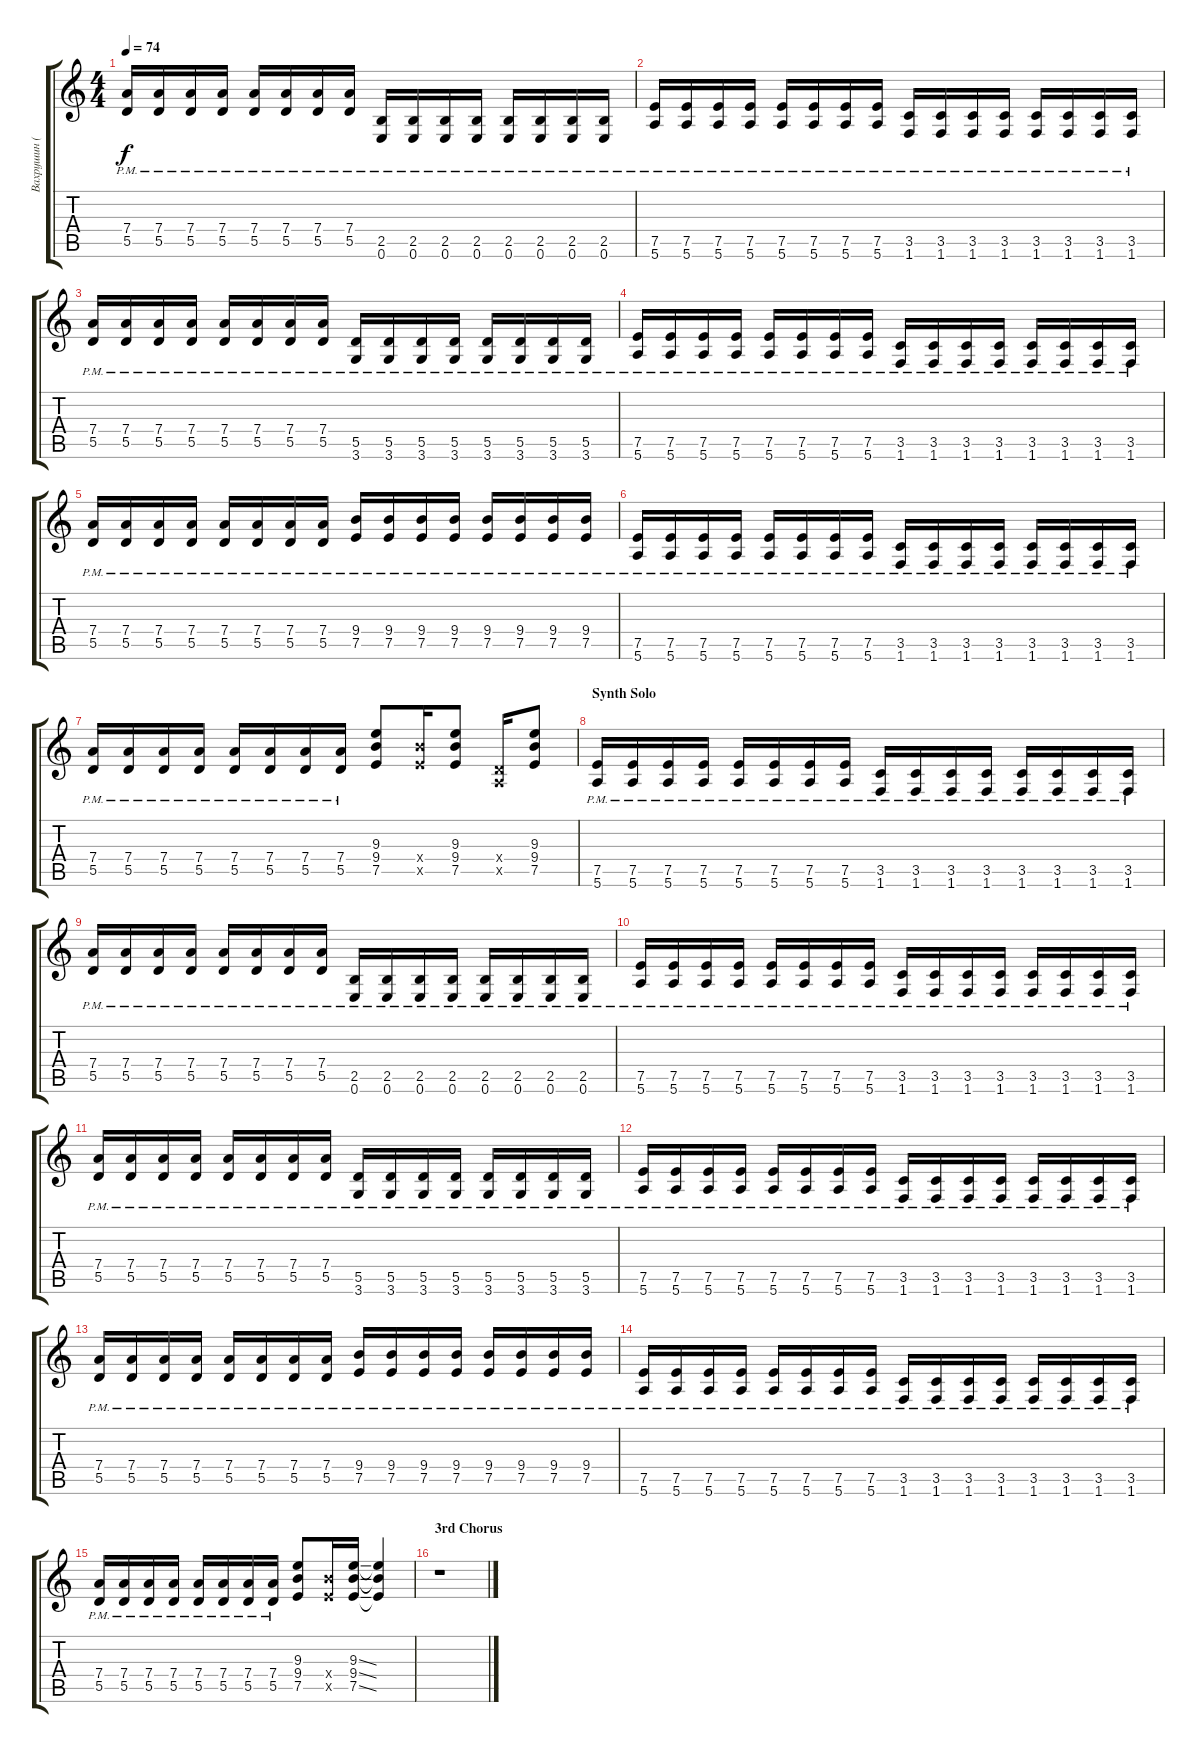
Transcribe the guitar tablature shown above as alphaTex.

\track ("Вахрушин (Overdub)" "Вахрушин (") {instrument overdrivenguitar}
\staff {score tabs}
\tuning (E4 B3 G3 D3 A2 E2) {hide}
\ts (4 4)
\tempo 74
\clef g2
\ks c
(7.4{pm} 5.5{pm}).16{dy f} (7.4{pm} 5.5{pm}).16 (7.4{pm} 5.5{pm}).16 (7.4{pm} 5.5{pm}).16 (7.4{pm} 5.5{pm}).16 (7.4{pm} 5.5{pm}).16 (7.4{pm} 5.5{pm}).16 (7.4{pm} 5.5{pm}).16 (2.5{pm} 0.6{pm}).16 (2.5{pm} 0.6{pm}).16 (2.5{pm} 0.6{pm}).16 (2.5{pm} 0.6{pm}).16 (2.5{pm} 0.6{pm}).16 (2.5{pm} 0.6{pm}).16 (2.5{pm} 0.6{pm}).16 (2.5{pm} 0.6{pm}).16 |
(7.5{pm} 5.6{pm}).16 (7.5{pm} 5.6{pm}).16 (7.5{pm} 5.6{pm}).16 (7.5{pm} 5.6{pm}).16 (7.5{pm} 5.6{pm}).16 (7.5{pm} 5.6{pm}).16 (7.5{pm} 5.6{pm}).16 (7.5{pm} 5.6{pm}).16 (3.5{pm} 1.6{pm}).16 (3.5{pm} 1.6{pm}).16 (3.5{pm} 1.6{pm}).16 (3.5{pm} 1.6{pm}).16 (3.5{pm} 1.6{pm}).16 (3.5{pm} 1.6{pm}).16 (3.5{pm} 1.6{pm}).16 (3.5{pm} 1.6{pm}).16 |
(7.4{pm} 5.5{pm}).16 (7.4{pm} 5.5{pm}).16 (7.4{pm} 5.5{pm}).16 (7.4{pm} 5.5{pm}).16 (7.4{pm} 5.5{pm}).16 (7.4{pm} 5.5{pm}).16 (7.4{pm} 5.5{pm}).16 (7.4{pm} 5.5{pm}).16 (5.5{pm} 3.6{pm}).16 (5.5{pm} 3.6{pm}).16 (5.5{pm} 3.6{pm}).16 (5.5{pm} 3.6{pm}).16 (5.5{pm} 3.6{pm}).16 (5.5{pm} 3.6{pm}).16 (5.5{pm} 3.6{pm}).16 (5.5{pm} 3.6{pm}).16 |
(7.5{pm} 5.6{pm}).16 (7.5{pm} 5.6{pm}).16 (7.5{pm} 5.6{pm}).16 (7.5{pm} 5.6{pm}).16 (7.5{pm} 5.6{pm}).16 (7.5{pm} 5.6{pm}).16 (7.5{pm} 5.6{pm}).16 (7.5{pm} 5.6{pm}).16 (3.5{pm} 1.6{pm}).16 (3.5{pm} 1.6{pm}).16 (3.5{pm} 1.6{pm}).16 (3.5{pm} 1.6{pm}).16 (3.5{pm} 1.6{pm}).16 (3.5{pm} 1.6{pm}).16 (3.5{pm} 1.6{pm}).16 (3.5{pm} 1.6{pm}).16 |
(7.4{pm} 5.5{pm}).16 (7.4{pm} 5.5{pm}).16 (7.4{pm} 5.5{pm}).16 (7.4{pm} 5.5{pm}).16 (7.4{pm} 5.5{pm}).16 (7.4{pm} 5.5{pm}).16 (7.4{pm} 5.5{pm}).16 (7.4{pm} 5.5{pm}).16 (9.4{pm} 7.5{pm}).16 (9.4{pm} 7.5{pm}).16 (9.4{pm} 7.5{pm}).16 (9.4{pm} 7.5{pm}).16 (9.4{pm} 7.5{pm}).16 (9.4{pm} 7.5{pm}).16 (9.4{pm} 7.5{pm}).16 (9.4{pm} 7.5{pm}).16 |
(7.5{pm} 5.6{pm}).16 (7.5{pm} 5.6{pm}).16 (7.5{pm} 5.6{pm}).16 (7.5{pm} 5.6{pm}).16 (7.5{pm} 5.6{pm}).16 (7.5{pm} 5.6{pm}).16 (7.5{pm} 5.6{pm}).16 (7.5{pm} 5.6{pm}).16 (3.5{pm} 1.6{pm}).16 (3.5{pm} 1.6{pm}).16 (3.5{pm} 1.6{pm}).16 (3.5{pm} 1.6{pm}).16 (3.5{pm} 1.6{pm}).16 (3.5{pm} 1.6{pm}).16 (3.5{pm} 1.6{pm}).16 (3.5{pm} 1.6{pm}).16 |
(7.4{pm} 5.5{pm}).16 (7.4{pm} 5.5{pm}).16 (7.4{pm} 5.5{pm}).16 (7.4{pm} 5.5{pm}).16 (7.4{pm} 5.5{pm}).16 (7.4{pm} 5.5{pm}).16 (7.4{pm} 5.5{pm}).16 (7.4{pm} 5.5{pm}).16 (9.3 9.4 7.5).8 (9.4{x} 7.5{x}).16 (9.3 9.4 7.5).8 (0.4{x} 0.5{x}).16 (9.3 9.4 7.5).8 |
\section ("" "Synth Solo")
(7.5{pm} 5.6{pm}).16 (7.5{pm} 5.6{pm}).16 (7.5{pm} 5.6{pm}).16 (7.5{pm} 5.6{pm}).16 (7.5{pm} 5.6{pm}).16 (7.5{pm} 5.6{pm}).16 (7.5{pm} 5.6{pm}).16 (7.5{pm} 5.6{pm}).16 (3.5{pm} 1.6{pm}).16 (3.5{pm} 1.6{pm}).16 (3.5{pm} 1.6{pm}).16 (3.5{pm} 1.6{pm}).16 (3.5{pm} 1.6{pm}).16 (3.5{pm} 1.6{pm}).16 (3.5{pm} 1.6{pm}).16 (3.5{pm} 1.6{pm}).16 |
(7.4{pm} 5.5{pm}).16 (7.4{pm} 5.5{pm}).16 (7.4{pm} 5.5{pm}).16 (7.4{pm} 5.5{pm}).16 (7.4{pm} 5.5{pm}).16 (7.4{pm} 5.5{pm}).16 (7.4{pm} 5.5{pm}).16 (7.4{pm} 5.5{pm}).16 (2.5{pm} 0.6{pm}).16 (2.5{pm} 0.6{pm}).16 (2.5{pm} 0.6{pm}).16 (2.5{pm} 0.6{pm}).16 (2.5{pm} 0.6{pm}).16 (2.5{pm} 0.6{pm}).16 (2.5{pm} 0.6{pm}).16 (2.5{pm} 0.6{pm}).16 |
(7.5{pm} 5.6{pm}).16 (7.5{pm} 5.6{pm}).16 (7.5{pm} 5.6{pm}).16 (7.5{pm} 5.6{pm}).16 (7.5{pm} 5.6{pm}).16 (7.5{pm} 5.6{pm}).16 (7.5{pm} 5.6{pm}).16 (7.5{pm} 5.6{pm}).16 (3.5{pm} 1.6{pm}).16 (3.5{pm} 1.6{pm}).16 (3.5{pm} 1.6{pm}).16 (3.5{pm} 1.6{pm}).16 (3.5{pm} 1.6{pm}).16 (3.5{pm} 1.6{pm}).16 (3.5{pm} 1.6{pm}).16 (3.5{pm} 1.6{pm}).16 |
(7.4{pm} 5.5{pm}).16 (7.4{pm} 5.5{pm}).16 (7.4{pm} 5.5{pm}).16 (7.4{pm} 5.5{pm}).16 (7.4{pm} 5.5{pm}).16 (7.4{pm} 5.5{pm}).16 (7.4{pm} 5.5{pm}).16 (7.4{pm} 5.5{pm}).16 (5.5{pm} 3.6{pm}).16 (5.5{pm} 3.6{pm}).16 (5.5{pm} 3.6{pm}).16 (5.5{pm} 3.6{pm}).16 (5.5{pm} 3.6{pm}).16 (5.5{pm} 3.6{pm}).16 (5.5{pm} 3.6{pm}).16 (5.5{pm} 3.6{pm}).16 |
(7.5{pm} 5.6{pm}).16 (7.5{pm} 5.6{pm}).16 (7.5{pm} 5.6{pm}).16 (7.5{pm} 5.6{pm}).16 (7.5{pm} 5.6{pm}).16 (7.5{pm} 5.6{pm}).16 (7.5{pm} 5.6{pm}).16 (7.5{pm} 5.6{pm}).16 (3.5{pm} 1.6{pm}).16 (3.5{pm} 1.6{pm}).16 (3.5{pm} 1.6{pm}).16 (3.5{pm} 1.6{pm}).16 (3.5{pm} 1.6{pm}).16 (3.5{pm} 1.6{pm}).16 (3.5{pm} 1.6{pm}).16 (3.5{pm} 1.6{pm}).16 |
(7.4{pm} 5.5{pm}).16 (7.4{pm} 5.5{pm}).16 (7.4{pm} 5.5{pm}).16 (7.4{pm} 5.5{pm}).16 (7.4{pm} 5.5{pm}).16 (7.4{pm} 5.5{pm}).16 (7.4{pm} 5.5{pm}).16 (7.4{pm} 5.5{pm}).16 (9.4{pm} 7.5{pm}).16 (9.4{pm} 7.5{pm}).16 (9.4{pm} 7.5{pm}).16 (9.4{pm} 7.5{pm}).16 (9.4{pm} 7.5{pm}).16 (9.4{pm} 7.5{pm}).16 (9.4{pm} 7.5{pm}).16 (9.4{pm} 7.5{pm}).16 |
(7.5{pm} 5.6{pm}).16 (7.5{pm} 5.6{pm}).16 (7.5{pm} 5.6{pm}).16 (7.5{pm} 5.6{pm}).16 (7.5{pm} 5.6{pm}).16 (7.5{pm} 5.6{pm}).16 (7.5{pm} 5.6{pm}).16 (7.5{pm} 5.6{pm}).16 (3.5{pm} 1.6{pm}).16 (3.5{pm} 1.6{pm}).16 (3.5{pm} 1.6{pm}).16 (3.5{pm} 1.6{pm}).16 (3.5{pm} 1.6{pm}).16 (3.5{pm} 1.6{pm}).16 (3.5{pm} 1.6{pm}).16 (3.5{pm} 1.6{pm}).16 |
(7.4{pm} 5.5{pm}).16 (7.4{pm} 5.5{pm}).16 (7.4{pm} 5.5{pm}).16 (7.4{pm} 5.5{pm}).16 (7.4{pm} 5.5{pm}).16 (7.4{pm} 5.5{pm}).16 (7.4{pm} 5.5{pm}).16 (7.4{pm} 5.5{pm}).16 (9.3 9.4 7.5).8 (9.4{x} 7.5{x}).16 (9.3{ss} 9.4{ss} 7.5{ss}).16 (9.3{t} 9.4{t} 7.5{t}).4 |
\section ("" "3rd Chorus")
r.1
